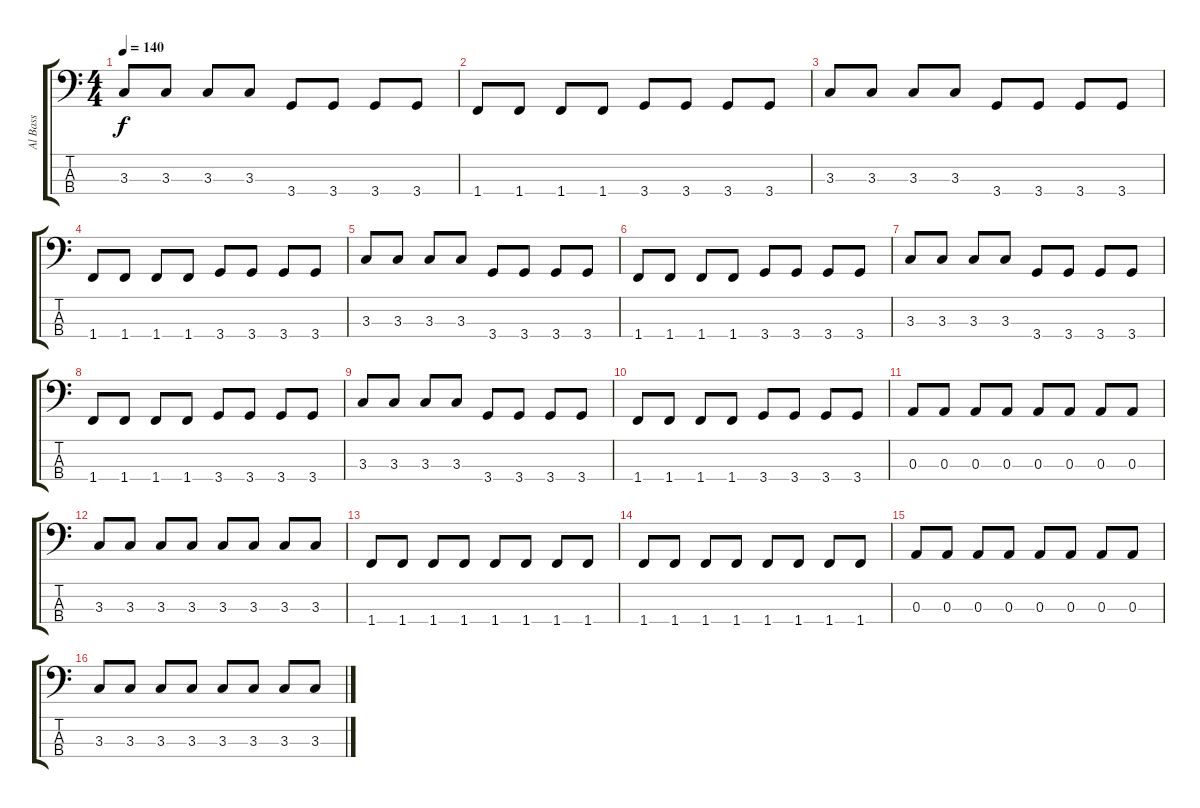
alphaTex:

\track ("Al Bass" "Al Bass") {instrument electricbasspick}
\staff {score tabs}
\tuning (G2 D2 A1 E1) {hide}
\ts (4 4)
\tempo 140
\clef f4
\ks c
3.3.8{dy f} 3.3.8 3.3.8 3.3.8 3.4.8 3.4.8 3.4.8 3.4.8 |
1.4.8 1.4.8 1.4.8 1.4.8 3.4.8 3.4.8 3.4.8 3.4.8 |
3.3.8 3.3.8 3.3.8 3.3.8 3.4.8 3.4.8 3.4.8 3.4.8 |
1.4.8 1.4.8 1.4.8 1.4.8 3.4.8 3.4.8 3.4.8 3.4.8 |
3.3.8 3.3.8 3.3.8 3.3.8 3.4.8 3.4.8 3.4.8 3.4.8 |
1.4.8 1.4.8 1.4.8 1.4.8 3.4.8 3.4.8 3.4.8 3.4.8 |
3.3.8 3.3.8 3.3.8 3.3.8 3.4.8 3.4.8 3.4.8 3.4.8 |
1.4.8 1.4.8 1.4.8 1.4.8 3.4.8 3.4.8 3.4.8 3.4.8 |
3.3.8 3.3.8 3.3.8 3.3.8 3.4.8 3.4.8 3.4.8 3.4.8 |
1.4.8 1.4.8 1.4.8 1.4.8 3.4.8 3.4.8 3.4.8 3.4.8 |
0.3.8 0.3.8 0.3.8 0.3.8 0.3.8 0.3.8 0.3.8 0.3.8 |
3.3.8 3.3.8 3.3.8 3.3.8 3.3.8 3.3.8 3.3.8 3.3.8 |
1.4.8 1.4.8 1.4.8 1.4.8 1.4.8 1.4.8 1.4.8 1.4.8 |
1.4.8 1.4.8 1.4.8 1.4.8 1.4.8 1.4.8 1.4.8 1.4.8 |
0.3.8 0.3.8 0.3.8 0.3.8 0.3.8 0.3.8 0.3.8 0.3.8 |
3.3.8 3.3.8 3.3.8 3.3.8 3.3.8 3.3.8 3.3.8 3.3.8
